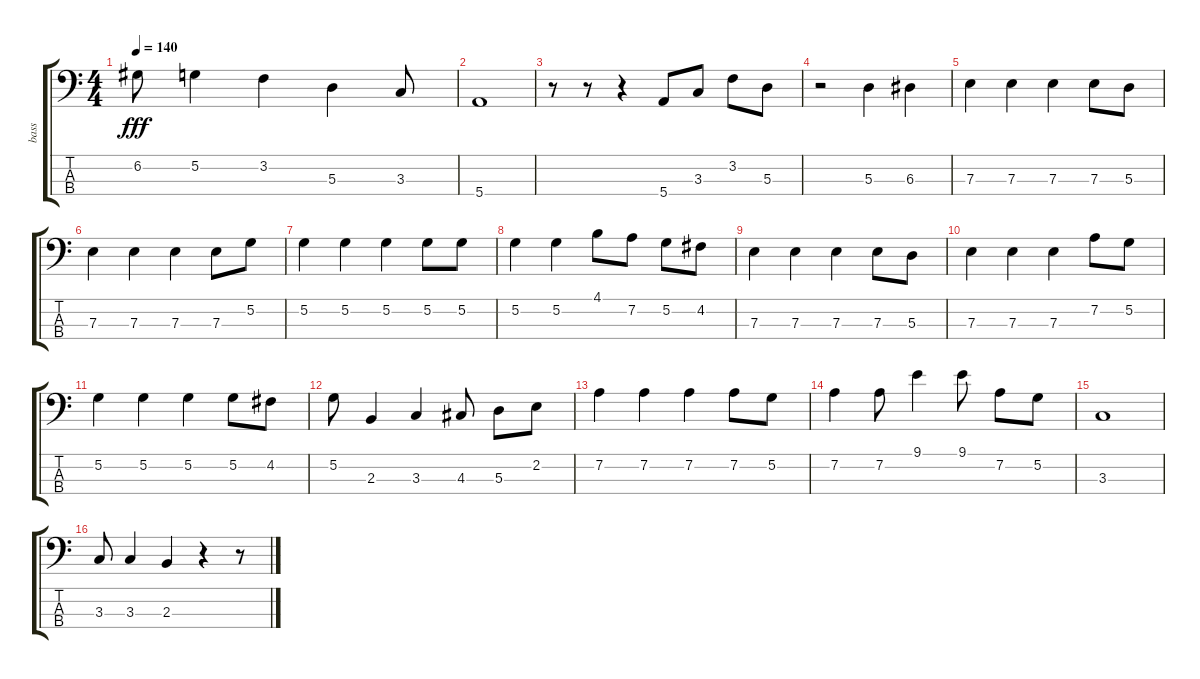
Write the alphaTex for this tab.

\track ("bass" "bass") {instrument electricbasspick}
\staff {score tabs}
\tuning (G2 D2 A1 E1) {hide}
\ts (4 4)
\tempo 140
\clef f4
\ks c
6.2.8{dy fff} 5.2.4 3.2.4 5.3.4 3.3.8 |
5.4.1 |
r.8 r.8 r.4 5.4.8 3.3.8 3.2.8 5.3.8 |
r.2 5.3.4 6.3.4 |
7.3.4 7.3.4 7.3.4 7.3.8 5.3.8 |
7.3.4 7.3.4 7.3.4 7.3.8 5.2.8 |
5.2.4 5.2.4 5.2.4 5.2.8 5.2.8 |
5.2.4 5.2.4 4.1.8 7.2.8 5.2.8 4.2.8 |
7.3.4 7.3.4 7.3.4 7.3.8 5.3.8 |
7.3.4 7.3.4 7.3.4 7.2.8 5.2.8 |
5.2.4 5.2.4 5.2.4 5.2.8 4.2.8 |
5.2.8 2.3.4 3.3.4 4.3.8 5.3.8 2.2.8 |
7.2.4 7.2.4 7.2.4 7.2.8 5.2.8 |
7.2.4 7.2.8 9.1.4 9.1.8 7.2.8 5.2.8 |
3.3.1 |
3.3.8 3.3.4 2.3.4 r.4 r.8
